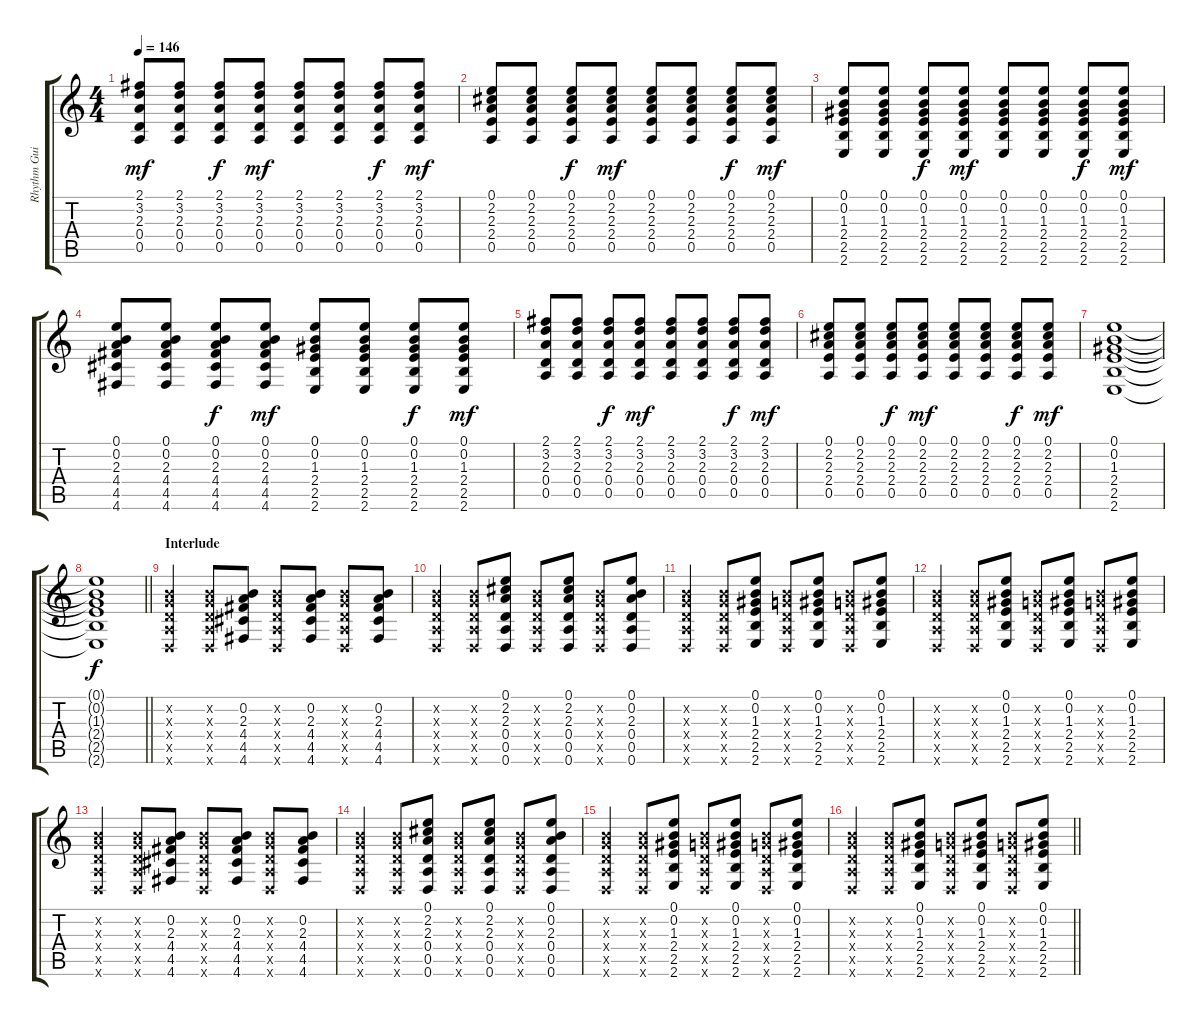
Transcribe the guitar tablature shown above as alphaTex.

\track ("Rhythm Guitar" "Rhythm Gui") {instrument acousticguitarsteel}
\staff {score tabs}
\tuning (E4 B3 G3 D3 A2 D2) {hide}
\ts (4 4)
\tempo 146
\clef g2
\ks c
(2.1 3.2 2.3 0.4 0.5).8{dy mf} (2.1 3.2 2.3 0.4 0.5).8 (2.1 3.2 2.3 0.4 0.5).8{dy f} (2.1 3.2 2.3 0.4 0.5).8{dy mf} (2.1 3.2 2.3 0.4 0.5).8 (2.1 3.2 2.3 0.4 0.5).8 (2.1 3.2 2.3 0.4 0.5).8{dy f} (2.1 3.2 2.3 0.4 0.5).8{dy mf} |
(0.1 2.2 2.3 2.4 0.5).8 (0.1 2.2 2.3 2.4 0.5).8 (0.1 2.2 2.3 2.4 0.5).8{dy f} (0.1 2.2 2.3 2.4 0.5).8{dy mf} (0.1 2.2 2.3 2.4 0.5).8 (0.1 2.2 2.3 2.4 0.5).8 (0.1 2.2 2.3 2.4 0.5).8{dy f} (0.1 2.2 2.3 2.4 0.5).8{dy mf} |
(0.1 0.2 1.3 2.4 2.5 2.6).8 (0.1 0.2 1.3 2.4 2.5 2.6).8 (0.1 0.2 1.3 2.4 2.5 2.6).8{dy f} (0.1 0.2 1.3 2.4 2.5 2.6).8{dy mf} (0.1 0.2 1.3 2.4 2.5 2.6).8 (0.1 0.2 1.3 2.4 2.5 2.6).8 (0.1 0.2 1.3 2.4 2.5 2.6).8{dy f} (0.1 0.2 1.3 2.4 2.5 2.6).8{dy mf} |
(0.1 0.2 2.3 4.4 4.5 4.6).8 (0.1 0.2 2.3 4.4 4.5 4.6).8 (0.1 0.2 2.3 4.4 4.5 4.6).8{dy f} (0.1 0.2 2.3 4.4 4.5 4.6).8{dy mf} (0.1 0.2 1.3 2.4 2.5 2.6).8 (0.1 0.2 1.3 2.4 2.5 2.6).8 (0.1 0.2 1.3 2.4 2.5 2.6).8{dy f} (0.1 0.2 1.3 2.4 2.5 2.6).8{dy mf} |
(2.1 3.2 2.3 0.4 0.5).8 (2.1 3.2 2.3 0.4 0.5).8 (2.1 3.2 2.3 0.4 0.5).8{dy f} (2.1 3.2 2.3 0.4 0.5).8{dy mf} (2.1 3.2 2.3 0.4 0.5).8 (2.1 3.2 2.3 0.4 0.5).8 (2.1 3.2 2.3 0.4 0.5).8{dy f} (2.1 3.2 2.3 0.4 0.5).8{dy mf} |
(0.1 2.2 2.3 2.4 0.5).8 (0.1 2.2 2.3 2.4 0.5).8 (0.1 2.2 2.3 2.4 0.5).8{dy f} (0.1 2.2 2.3 2.4 0.5).8{dy mf} (0.1 2.2 2.3 2.4 0.5).8 (0.1 2.2 2.3 2.4 0.5).8 (0.1 2.2 2.3 2.4 0.5).8{dy f} (0.1 2.2 2.3 2.4 0.5).8{dy mf} |
(0.1 0.2 1.3 2.4 2.5 2.6).1 |
\barLineRight lightlight
(0.1{t} 0.2{t} 1.3{t} 2.4{t} 2.5{t} 2.6{t}).1{dy f} |
\section ("" "Interlude")
(0.2{x} 0.3{x} 0.4{x} 0.5{x} 0.6{x}).4 (0.2{x} 0.3{x} 0.4{x} 0.5{x} 0.6{x}).8 (0.2 2.3 4.4 4.5 4.6).8 (0.2{x} 0.3{x} 0.4{x} 0.5{x} 0.6{x}).8 (0.2 2.3 4.4 4.5 4.6).8 (0.2{x} 0.3{x} 0.4{x} 0.5{x} 0.6{x}).8 (0.2 2.3 4.4 4.5 4.6).8 |
(0.2{x} 0.3{x} 0.4{x} 0.5{x} 0.6{x}).4 (0.2{x} 0.3{x} 0.4{x} 0.5{x} 0.6{x}).8 (0.1 2.2 2.3 0.4 0.5 0.6).8 (0.2{x} 0.3{x} 0.4{x} 0.5{x} 0.6{x}).8 (0.1 2.2 2.3 0.4 0.5 0.6).8 (0.2{x} 0.3{x} 0.4{x} 0.5{x} 0.6{x}).8 (0.1 0.2 2.3 0.4 0.5 0.6).8 |
(0.2{x} 0.3{x} 0.4{x} 0.5{x} 0.6{x}).4 (0.2{x} 0.3{x} 0.4{x} 0.5{x} 0.6{x}).8 (0.1 0.2 1.3 2.4 2.5 2.6).8 (0.2{x} 0.3{x} 0.4{x} 0.5{x} 0.6{x}).8 (0.1 0.2 1.3 2.4 2.5 2.6).8 (0.2{x} 0.3{x} 0.4{x} 0.5{x} 0.6{x}).8 (0.1 0.2 1.3 2.4 2.5 2.6).8 |
(0.2{x} 0.3{x} 0.4{x} 0.5{x} 0.6{x}).4 (0.2{x} 0.3{x} 0.4{x} 0.5{x} 0.6{x}).8 (0.1 0.2 1.3 2.4 2.5 2.6).8 (0.2{x} 0.3{x} 0.4{x} 0.5{x} 0.6{x}).8 (0.1 0.2 1.3 2.4 2.5 2.6).8 (0.2{x} 0.3{x} 0.4{x} 0.5{x} 0.6{x}).8 (0.1 0.2 1.3 2.4 2.5 2.6).8 |
(0.2{x} 0.3{x} 0.4{x} 0.5{x} 0.6{x}).4 (0.2{x} 0.3{x} 0.4{x} 0.5{x} 0.6{x}).8 (0.2 2.3 4.4 4.5 4.6).8 (0.2{x} 0.3{x} 0.4{x} 0.5{x} 0.6{x}).8 (0.2 2.3 4.4 4.5 4.6).8 (0.2{x} 0.3{x} 0.4{x} 0.5{x} 0.6{x}).8 (0.2 2.3 4.4 4.5 4.6).8 |
(0.2{x} 0.3{x} 0.4{x} 0.5{x} 0.6{x}).4 (0.2{x} 0.3{x} 0.4{x} 0.5{x} 0.6{x}).8 (0.1 2.2 2.3 0.4 0.5 0.6).8 (0.2{x} 0.3{x} 0.4{x} 0.5{x} 0.6{x}).8 (0.1 2.2 2.3 0.4 0.5 0.6).8 (0.2{x} 0.3{x} 0.4{x} 0.5{x} 0.6{x}).8 (0.1 0.2 2.3 0.4 0.5 0.6).8 |
(0.2{x} 0.3{x} 0.4{x} 0.5{x} 0.6{x}).4 (0.2{x} 0.3{x} 0.4{x} 0.5{x} 0.6{x}).8 (0.1 0.2 1.3 2.4 2.5 2.6).8 (0.2{x} 0.3{x} 0.4{x} 0.5{x} 0.6{x}).8 (0.1 0.2 1.3 2.4 2.5 2.6).8 (0.2{x} 0.3{x} 0.4{x} 0.5{x} 0.6{x}).8 (0.1 0.2 1.3 2.4 2.5 2.6).8 |
\barLineRight lightlight
(0.2{x} 0.3{x} 0.4{x} 0.5{x} 0.6{x}).4 (0.2{x} 0.3{x} 0.4{x} 0.5{x} 0.6{x}).8 (0.1 0.2 1.3 2.4 2.5 2.6).8 (0.2{x} 0.3{x} 0.4{x} 0.5{x} 0.6{x}).8 (0.1 0.2 1.3 2.4 2.5 2.6).8 (0.2{x} 0.3{x} 0.4{x} 0.5{x} 0.6{x}).8 (0.1 0.2 1.3 2.4 2.5 2.6).8
